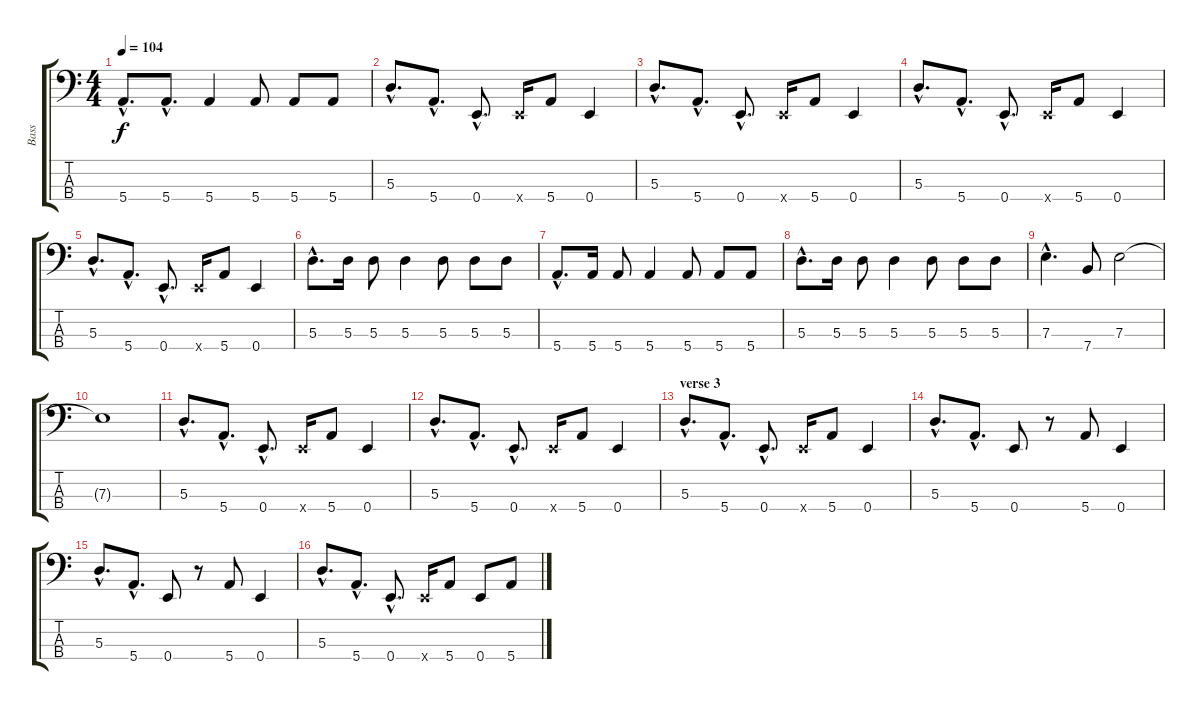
\track ("Bass" "Bass") {instrument electricbasspick}
\staff {score tabs}
\tuning (G2 D2 A1 E1) {hide}
\ts (4 4)
\tempo 104
\clef f4
\ks c
5.4{hac}.8{d dy f} 5.4{hac}.8{d} 5.4.4 5.4.8 5.4.8 5.4.8 |
5.3{hac}.8{d} 5.4{hac}.8{d} 0.4{hac}.8{d} 0.4{x}.16 5.4.8 0.4.4 |
5.3{hac}.8{d} 5.4{hac}.8{d} 0.4{hac}.8{d} 0.4{x}.16 5.4.8 0.4.4 |
5.3{hac}.8{d} 5.4{hac}.8{d} 0.4{hac}.8{d} 0.4{x}.16 5.4.8 0.4.4 |
5.3{hac}.8{d} 5.4{hac}.8{d} 0.4{hac}.8{d} 0.4{x}.16 5.4.8 0.4.4 |
5.3{hac}.8{d} 5.3.16 5.3.8 5.3.4 5.3.8 5.3.8 5.3.8 |
5.4{hac}.8{d} 5.4.16 5.4.8 5.4.4 5.4.8 5.4.8 5.4.8 |
5.3{hac}.8{d} 5.3.16 5.3.8 5.3.4 5.3.8 5.3.8 5.3.8 |
7.3{hac}.4{d} 7.4.8 7.3.2 |
7.3{t}.1 |
5.3{hac}.8{d} 5.4{hac}.8{d} 0.4{hac}.8{d} 0.4{x}.16 5.4.8 0.4.4 |
5.3{hac}.8{d} 5.4{hac}.8{d} 0.4{hac}.8{d} 0.4{x}.16 5.4.8 0.4.4 |
\section ("" "verse 3")
5.3{hac}.8{d} 5.4{hac}.8{d} 0.4{hac}.8{d} 0.4{x}.16 5.4.8 0.4.4 |
5.3{hac}.8{d} 5.4{hac}.8{d} 0.4.8 r.8 5.4.8 0.4.4 |
5.3{hac}.8{d} 5.4{hac}.8{d} 0.4.8 r.8 5.4.8 0.4.4 |
5.3{hac}.8{d} 5.4{hac}.8{d} 0.4{hac}.8{d} 0.4{x}.16 5.4.8 0.4.8 5.4.8
